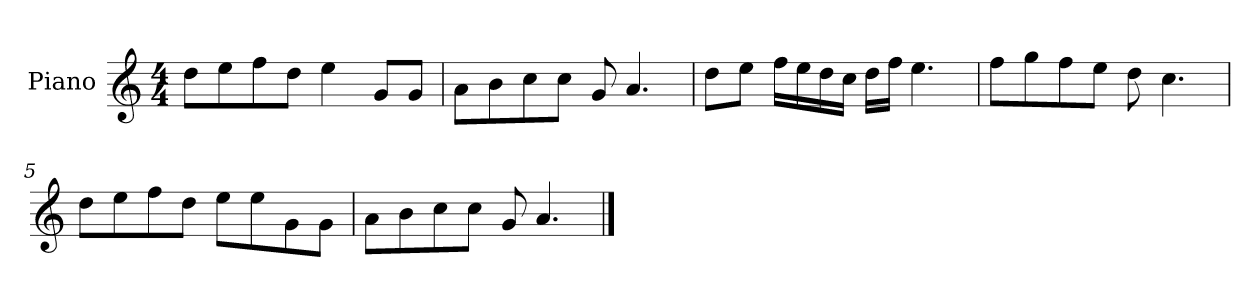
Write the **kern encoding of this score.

**kern
*part1
*staff1
*I"Piano
*I'P-no
*clefG2
*k[]
*M4/4
*MM90
=1
8dd\L
8ee\
8ff\
8dd\J
4ee\
8g/L
8g/J
=2
8a\L
8b\
8cc\
8cc\J
8g/
4.a/
=3
8dd\L
8ee\J
16ff\LL
16ee\
16dd\
16cc\JJ
16dd\LL
16ff\JJ
4.ee\
=4
8ff\L
8gg\
8ff\
8ee\J
8dd\
4.cc\
=5
8dd\L
8ee\
8ff\
8dd\J
8ee\L
8ee\
8g\
8g\J
!!LO:LB:g=z
=6
8a\L
8b\
8cc\
8cc\J
8g/
4.a/
==
*-
